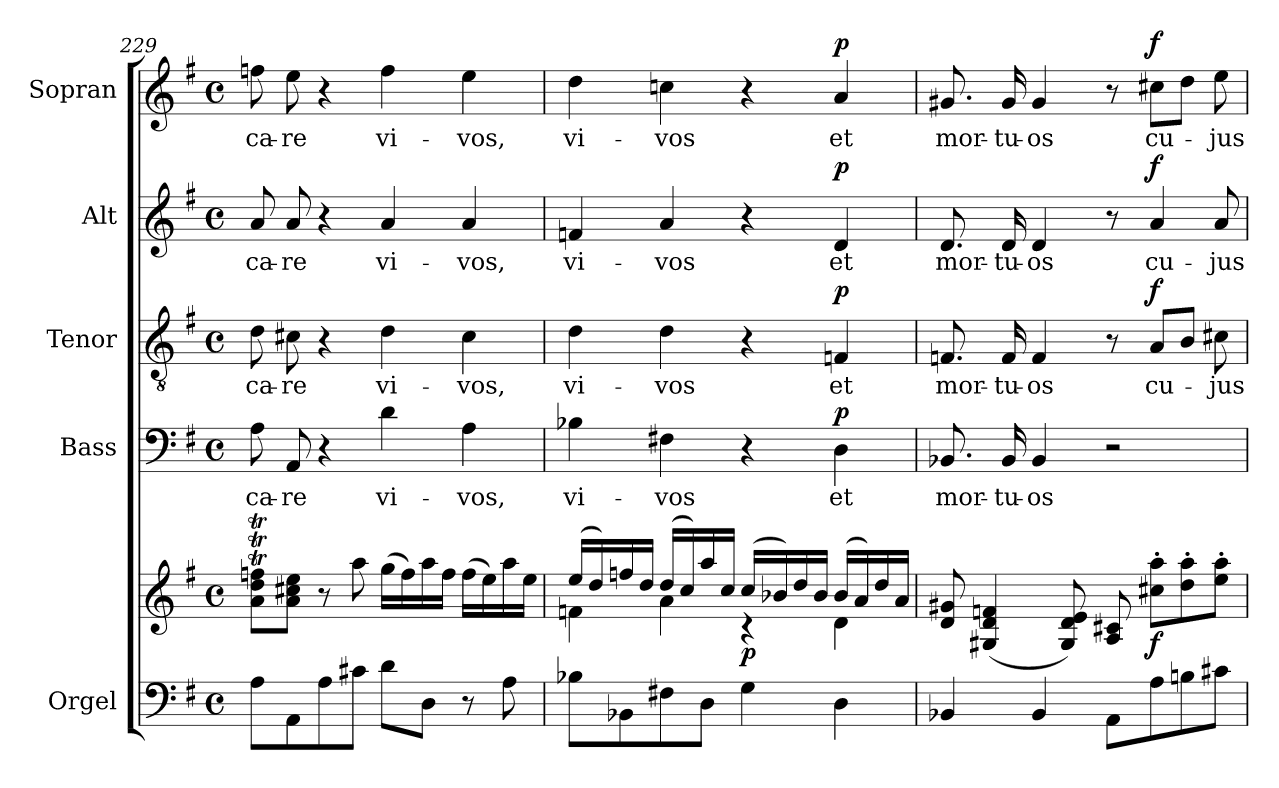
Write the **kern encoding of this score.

**kern	**kern	**dynam	**kern	**text	**dynam	**kern	**text	**dynam	**kern	**text	**dynam	**kern	**text	**dynam
*part5	*part5	*part5	*part4	*part4	*part4	*part3	*part3	*part3	*part2	*part2	*part2	*part1	*part1	*part1
*staff6	*staff5	*staff5/6	*staff4	*staff4	*staff4	*staff3	*staff3	*staff3	*staff2	*staff2	*staff2	*staff1	*staff1	*staff1
*I"Orgel	*	*	*I"Bass	*	*	*I"Tenor	*	*	*I"Alt	*	*	*I"Sopran	*	*
*I'Org.	*	*	*I'B.	*	*	*I'T.	*	*	*I'A.	*	*	*I'S.	*	*
*clefF4	*clefG2	*	*clefF4	*	*	*clefGv2	*	*	*clefG2	*	*	*clefG2	*	*
*k[f#]	*k[f#]	*	*k[f#]	*	*	*k[f#]	*	*	*k[f#]	*	*	*k[f#]	*	*
*G:	*G:	*	*G:	*	*	*G:	*	*	*G:	*	*	*G:	*	*
*M4/4	*M4/4	*	*M4/4	*	*	*M4/4	*	*	*M4/4	*	*	*M4/4	*	*
*met(c)	*met(c)	*	*met(c)	*	*	*met(c)	*	*	*met(c)	*	*	*met(c)	*	*
=229	=229	=229	=229	=229	=229	=229	=229	=229	=229	=229	=229	=229	=229	=229
!	!	!	!	!LO:LY:b	!	!	!LO:LY:b	!	!	!LO:LY:b	!	!	!LO:LY:b	!
8A\L	8a\T 8dd\T 8ffn\TL	.	8A\	-ca-	.	8d\	-ca-	.	8a/	-ca-	.	8ffn\	-ca-	.
!	!	!	!	!LO:LY:b	!	!	!LO:LY:b	!	!	!LO:LY:b	!	!	!LO:LY:b	!
8AA\	8a\ 8cc#X\ 8ee\J	.	8AA/	-re	.	8c#X\	-re	.	8a/	-re	.	8ee\	-re	.
8A\	8r	.	4r	.	.	4r	.	.	4r	.	.	4r	.	.
8c#X\J	8aa\	.	.	.	.	.	.	.	.	.	.	.	.	.
!	!	!	!	!LO:LY:b	!	!	!LO:LY:b	!	!	!LO:LY:b	!	!	!LO:LY:b	!
8d\L	(>16gg\LL	.	4d\	vi-	.	4d\	vi-	.	4a/	vi-	.	4ff\	vi-	.
.	16ff\)	.	.	.	.	.	.	.	.	.	.	.	.	.
8D\J	16aa\	.	.	.	.	.	.	.	.	.	.	.	.	.
.	16ff\JJ	.	.	.	.	.	.	.	.	.	.	.	.	.
!	!	!	!	!LO:LY:b	!	!	!LO:LY:b	!	!	!LO:LY:b	!	!	!LO:LY:b	!
8r	(>16ff\LL	.	4A\	-vos,	.	4c#\	-vos,	.	4a/	-vos,	.	4ee\	-vos,	.
.	16ee\)	.	.	.	.	.	.	.	.	.	.	.	.	.
8A\	16aa\	.	.	.	.	.	.	.	.	.	.	.	.	.
.	16ee\JJ	.	.	.	.	.	.	.	.	.	.	.	.	.
!!LO:LB:g=z
=230	=230	=230	=230	=230	=230	=230	=230	=230	=230	=230	=230	=230	=230	=230
*	*^	*	*	*	*	*	*	*	*	*	*	*	*	*
!	!	!	!	!	!LO:LY:b	!	!	!LO:LY:b	!	!	!LO:LY:b	!	!	!LO:LY:b	!
8B-X\L	(>16ee/LL	4fn\	.	4B-X\	vi-	.	4d\	vi-	.	4fn/	vi-	.	4dd\	vi-	.
.	16dd/)	.	.	.	.	.	.	.	.	.	.	.	.	.	.
8BB-X\	16ffn/	.	.	.	.	.	.	.	.	.	.	.	.	.	.
.	16dd/JJ	.	.	.	.	.	.	.	.	.	.	.	.	.	.
!	!	!	!	!	!LO:LY:b	!	!	!LO:LY:b	!	!	!LO:LY:b	!	!	!LO:LY:b	!
8F#X\	(>16dd/LL	4a\	.	4F#X\	-vos	.	4d\	-vos	.	4a/	-vos	.	4ccn\	-vos	.
.	16cc/)	.	.	.	.	.	.	.	.	.	.	.	.	.	.
8D\J	16aa/	.	.	.	.	.	.	.	.	.	.	.	.	.	.
.	16cc/JJ	.	.	.	.	.	.	.	.	.	.	.	.	.	.
!	!	!	!LO:DY:b	!	!	!	!	!	!	!	!	!	!	!	!
4G\	(>16cc/LL	4rc	p	4r	.	.	4r	.	.	4r	.	.	4r	.	.
.	16b-X/)	.	.	.	.	.	.	.	.	.	.	.	.	.	.
.	16dd/	.	.	.	.	.	.	.	.	.	.	.	.	.	.
.	16b-/JJ	.	.	.	.	.	.	.	.	.	.	.	.	.	.
!	!	!	!	!	!LO:LY:b	!LO:DY:a	!	!LO:LY:b	!LO:DY:a	!	!LO:LY:b	!LO:DY:a	!	!LO:LY:b	!LO:DY:a
4D\	(>16b-/LL	4d\	.	4D\	et	p	4Fn/	et	p	4d/	et	p	4a/	et	p
.	16a/)	.	.	.	.	.	.	.	.	.	.	.	.	.	.
.	16dd/	.	.	.	.	.	.	.	.	.	.	.	.	.	.
.	16a/JJ	.	.	.	.	.	.	.	.	.	.	.	.	.	.
*	*v	*v	*	*	*	*	*	*	*	*	*	*	*	*	*
=231	=231	=231	=231	=231	=231	=231	=231	=231	=231	=231	=231	=231	=231	=231
!	!	!	!	!LO:LY:b	!	!	!LO:LY:b	!	!	!LO:LY:b	!	!	!LO:LY:b	!
4BB-X/	8d/ 8g#X/	.	8.BB-X/	mor-	.	8.Fn/	mor-	.	8.d/	mor-	.	8.g#X/	mor-	.
.	(4G#X/ 4d/ 4fn/	.	.	.	.	.	.	.	.	.	.	.	.	.
!	!	!	!	!LO:LY:b	!	!	!LO:LY:b	!	!	!LO:LY:b	!	!	!LO:LY:b	!
.	.	.	16BB-/	-tu-	.	16F/	-tu-	.	16d/	-tu-	.	16g#/	-tu-	.
!	!	!	!	!LO:LY:b	!	!	!LO:LY:b	!	!	!LO:LY:b	!	!	!LO:LY:b	!
4BB-/	.	.	4BB-/	-os	.	4F/	-os	.	4d/	-os	.	4g#/	-os	.
.	8G#/ 8d/ 8e/)	.	.	.	.	.	.	.	.	.	.	.	.	.
8AA\L	8A/ 8c#X/	.	2r	.	.	8r	.	.	8r	.	.	8r	.	.
!	!	!LO:DY:b	!	!	!	!	!LO:LY:b	!LO:DY:a	!	!LO:LY:b	!LO:DY:a	!	!LO:LY:b	!LO:DY:a
8A\	8cc#X\'> 8aa\'>L	f	.	.	.	8A/L	cu-	f	4a/	cu-	f	8cc#X\L	cu-	f
8Bn\	8dd\'> 8aa\'>	.	.	.	.	8B/J	.	.	.	.	.	8dd\J	.	.
!	!	!	!	!	!	!	!LO:LY:b	!	!	!LO:LY:b	!	!	!LO:LY:b	!
8c#X\J	8ee\'> 8aa\'>J	.	.	.	.	8c#X\	-jus	.	8a/	-jus	.	8ee\	-jus	.
=	=	=	=	=	=	=	=	=	=	=	=	=	=	=
*-	*-	*-	*-	*-	*-	*-	*-	*-	*-	*-	*-	*-	*-	*-
